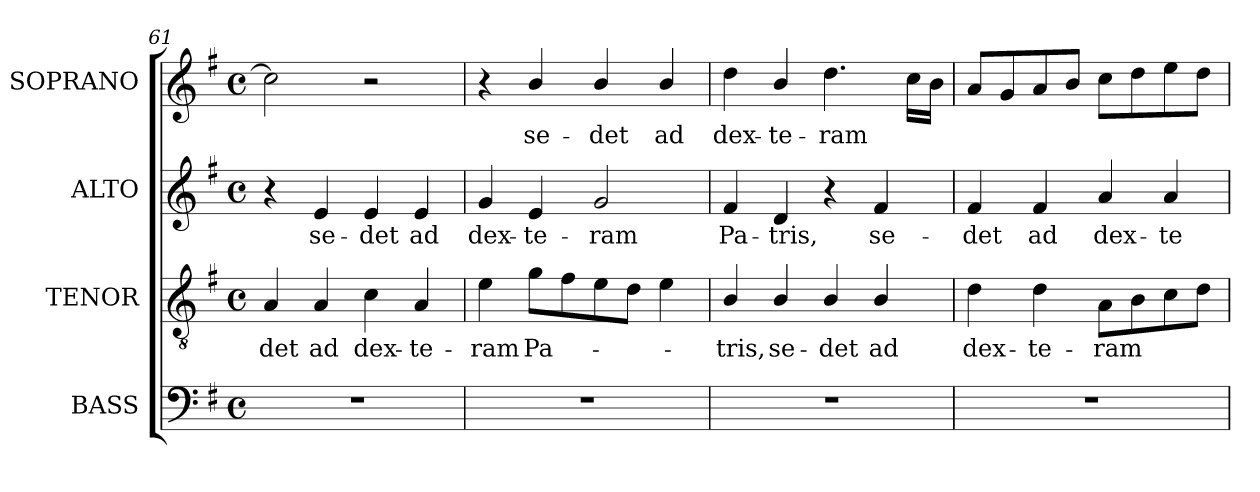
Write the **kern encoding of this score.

**kern	**kern	**text	**kern	**text	**kern	**text
*part4	*part3	*part3	*part2	*part2	*part1	*part1
*staff4	*staff3	*staff3	*staff2	*staff2	*staff1	*staff1
*I"BASS	*I"TENOR	*	*I"ALTO	*	*I"SOPRANO	*
*I'B.	*I'T.	*	*I'A.	*	*I'S.	*
!!LO:LB:g=z
*clefF4	*clefGv2	*	*clefG2	*	*clefG2	*
*	*ITrd7c12	*	*	*	*	*
*k[f#]	*k[f#]	*	*k[f#]	*	*k[f#]	*
*G:	*G:	*	*G:	*	*G:	*
*M4/4	*M4/4	*	*M4/4	*	*M4/4	*
*met(c)	*met(c)	*	*met(c)	*	*met(c)	*
=61	=61	=61	=61	=61	=61	=61
!	!	!LO:LY:b:color=#000000	!	!	!	!
1r	4AAi/	-det	4r	.	2cci\]	.
!	!	!LO:LY:b:color=#000000	!	!	!	!
!	!	!	!	!LO:LY:b:color=#000000	!	!
.	4AAi/	ad	4ei/	se-	.	.
!	!	!LO:LY:b:color=#000000	!	!	!	!
!	!	!	!	!LO:LY:b:color=#000000	!	!
.	4Ci\	dex-	4ei/	-det	2r	.
!	!	!LO:LY:b:color=#000000	!	!	!	!
!	!	!	!	!LO:LY:b:color=#000000	!	!
.	4AAi/	-te-	4ei/	ad	.	.
=62	=62	=62	=62	=62	=62	=62
!	!	!LO:LY:b:color=#000000	!	!	!	!
!	!	!	!	!LO:LY:b:color=#000000	!	!
1r	4Ei\	-ram	4gi/	dex-	4r	.
!	!	!LO:LY:b:color=#000000	!	!	!	!
!	!	!	!	!LO:LY:b:color=#000000	!	!
!	!	!	!	!	!	!LO:LY:b:color=#000000
.	8Gi\L	Pa-	4ei/	-te-	4bi/	se-
.	8F#i\	.	.	.	.	.
!	!	!	!	!LO:LY:b:color=#000000	!	!
!	!	!	!	!	!	!LO:LY:b:color=#000000
.	8Ei\	.	2gi/	-ram	4bi/	-det
.	8Di\J	.	.	.	.	.
!	!	!	!	!	!	!LO:LY:b:color=#000000
.	4Ei\	.	.	.	4bi/	ad
=63	=63	=63	=63	=63	=63	=63
!	!	!LO:LY:b:color=#000000	!	!	!	!
!	!	!	!	!LO:LY:b:color=#000000	!	!
!	!	!	!	!	!	!LO:LY:b:color=#000000
1r	4BBi/	-tris,	4f#i/	Pa-	4ddi\	dex-
!	!	!LO:LY:b:color=#000000	!	!	!	!
!	!	!	!	!LO:LY:b:color=#000000	!	!
!	!	!	!	!	!	!LO:LY:b:color=#000000
.	4BBi/	se-	4di/	-tris,	4bi/	-te-
!	!	!LO:LY:b:color=#000000	!	!	!	!
!	!	!	!	!	!	!LO:LY:b:color=#000000
.	4BBi/	-det	4r	.	4.ddi\	-ram
!	!	!LO:LY:b:color=#000000	!	!	!	!
!	!	!	!	!LO:LY:b:color=#000000	!	!
.	4BBi/	ad	4f#i/	se-	.	.
.	.	.	.	.	16cci\LL	.
.	.	.	.	.	16bi\JJ	.
=64	=64	=64	=64	=64	=64	=64
!	!	!LO:LY:b:color=#000000	!	!	!	!
!	!	!	!	!LO:LY:b:color=#000000	!	!
1r	4Di\	dex-	4f#i/	-det	8ai/L	.
.	.	.	.	.	8gi/	.
!	!	!LO:LY:b:color=#000000	!	!	!	!
!	!	!	!	!LO:LY:b:color=#000000	!	!
.	4Di\	-te-	4f#i/	ad	8ai/	.
.	.	.	.	.	8bi/J	.
!	!	!LO:LY:b:color=#000000	!	!	!	!
!	!	!	!	!LO:LY:b:color=#000000	!	!
.	8AAi\L	-ram	4ai/	dex-	8cci\L	.
.	8BBi\	.	.	.	8ddi\	.
!	!	!	!	!LO:LY:b:color=#000000	!	!
.	8Ci\	.	4ai/	-te-	8eei\	.
.	8Di\J	.	.	.	8ddi\J	.
=	=	=	=	=	=	=
*-	*-	*-	*-	*-	*-	*-
